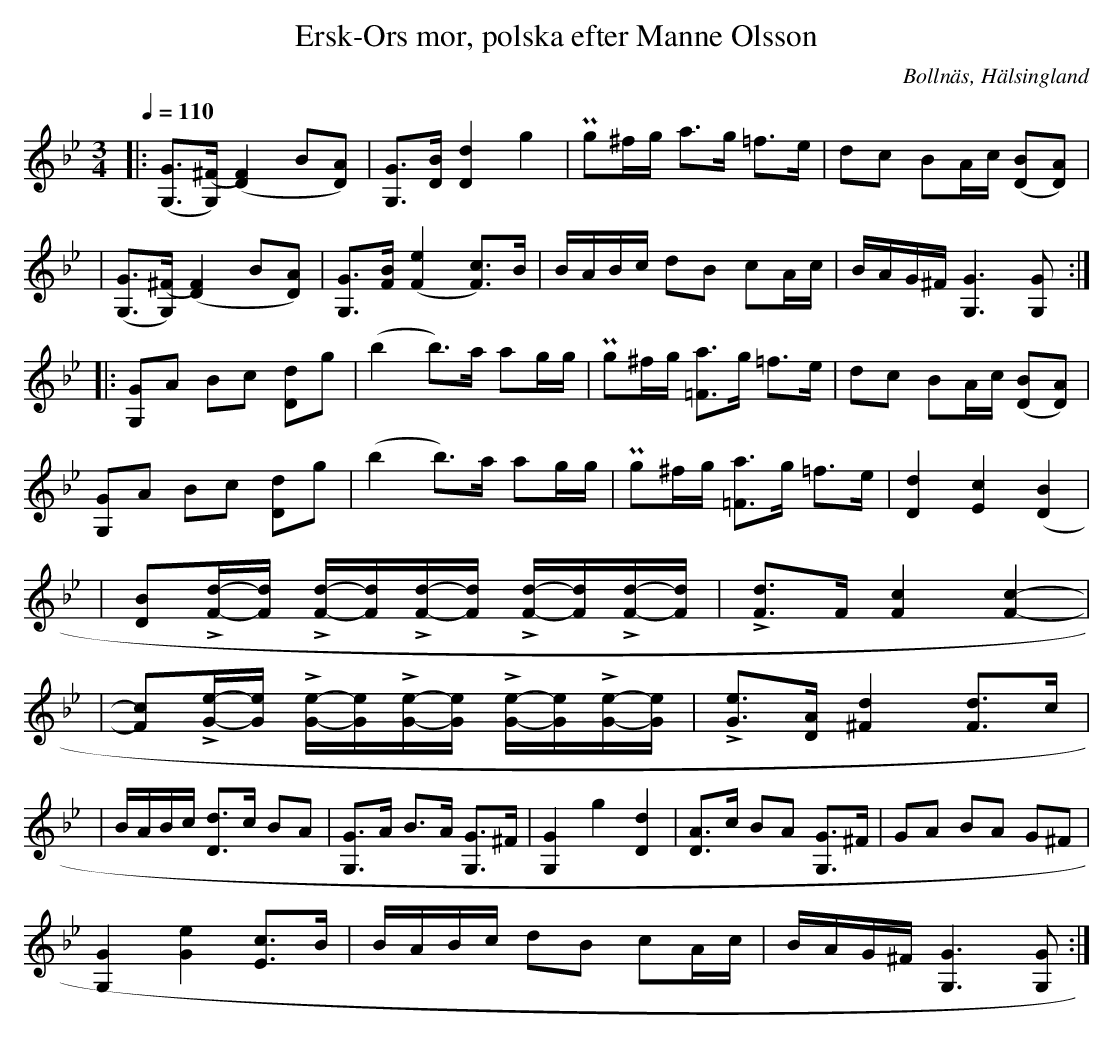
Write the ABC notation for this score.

X:1
T: Ersk-Ors mor, polska efter Manne Olsson
O:Bollnäs, Hälsingland
M:3/4
L:1/8
Q:1/4=110
K:Gm
|:[(G, G]>[G,) (^F] [F2) (D2] B[D) A]| [G, G]>[D B] [D2 d2] g2| Pg^f/g/ a>g =f>e | dc   BA/c/ [B (D][D) A]|
|[(G, G]>[G,) (^F] [F2) (D2] B[D) A]| [G, G]>[F B] [(F2 e2] [F) c]>B|B/A/B/c/  dB cA/c/  | B/A/G/^F/ [G,3 G3] [G, G] :|
|:[G, G]A Bc [D d]g| (b2 b)>a ag/g/| Pg^f/g/  [=F a]>g =f>e | dc BA/c/ [(D B][D) A]|
[G, G]A Bc [D d]g| (b2 b)>a ag/g/| Pg^f/g/  [=F a]>g =f>e | [D2 d2][E2 c2] ([D2 B2]|
|[D B]L[F/d/]-[F/d/] L[F/d/]-[F/d/]L[F/d/]-[F/d/] L[F/d/]-[F/d/]L[F/d/]-[F/d/]|L[F d]>F [F2 c2] [F2 c2]-|
|[F c]L[G/e/]-[G/e/] L[G/e/]-[G/e/]L[G/e/]-[G/e/] L[G/e/]-[G/e/]L[G/e/]-[G/e/]|L[Ge]>[D A] [^F2 d2] [F d]>c|
|B/A/B/c/ [D d]>c BA|[G, G]>A B>A [G, G]>^F|[G,2 G2] g2 [D2 d2]|[D A]>c BA [G, G]>^F|GA BA G^F|
[G,2 G2] [G2 e2] [E c]>B|B/A/B/c/ dB cA/c/|B/A/G/^F/ [G,3 G3][G, G]:|
